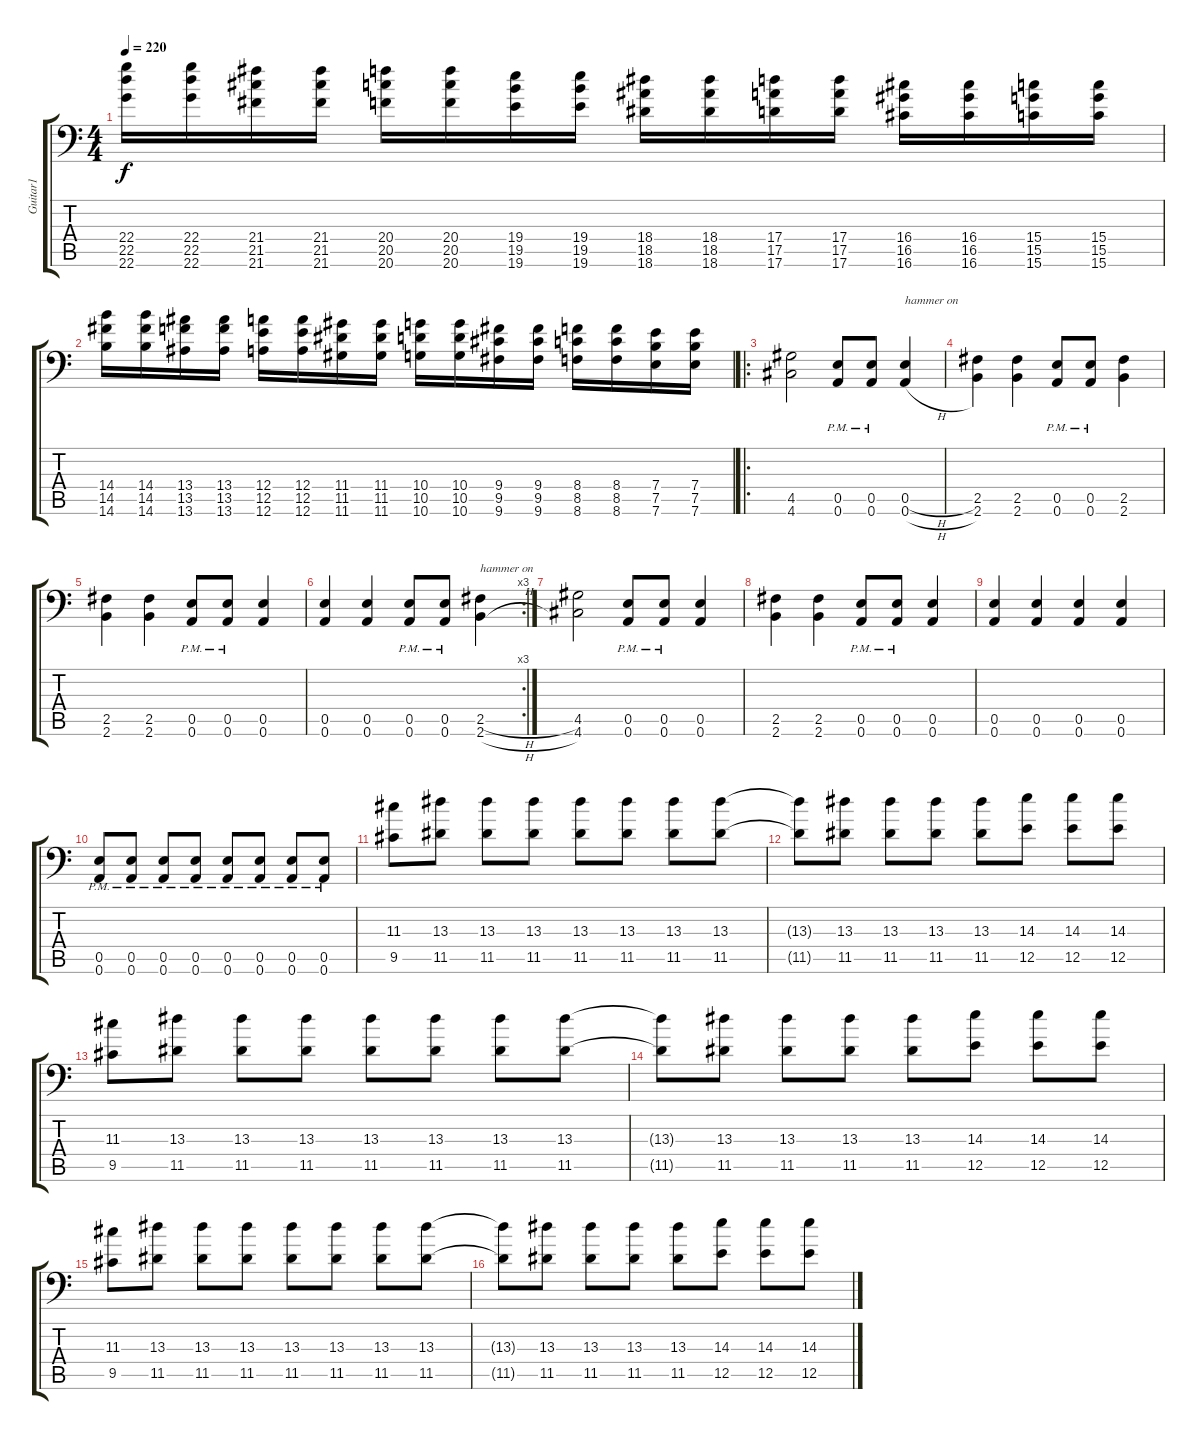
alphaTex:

\track ("Guitar1" "Guitar1") {instrument distortionguitar}
\staff {score tabs}
\tuning (B3 Gb3 D3 A2 E2 A1) {hide}
\ts (4 4)
\tempo 220
\clef f4
\ks c
(22.4 22.5 22.6).16{dy f} (22.4 22.5 22.6).16 (21.4 21.5 21.6).16 (21.4 21.5 21.6).16 (20.4 20.5 20.6).16 (20.4 20.5 20.6).16 (19.4 19.5 19.6).16 (19.4 19.5 19.6).16 (18.4 18.5 18.6).16 (18.4 18.5 18.6).16 (17.4 17.5 17.6).16 (17.4 17.5 17.6).16 (16.4 16.5 16.6).16 (16.4 16.5 16.6).16 (15.4 15.5 15.6).16 (15.4 15.5 15.6).16 |
(14.4 14.5 14.6).16 (14.4 14.5 14.6).16 (13.4 13.5 13.6).16 (13.4 13.5 13.6).16 (12.4 12.5 12.6).16 (12.4 12.5 12.6).16 (11.4 11.5 11.6).16 (11.4 11.5 11.6).16 (10.4 10.5 10.6).16 (10.4 10.5 10.6).16 (9.4 9.5 9.6).16 (9.4 9.5 9.6).16 (8.4 8.5 8.6).16 (8.4 8.5 8.6).16 (7.4 7.5 7.6).16 (7.4 7.5 7.6).16 |
\ro
(4.5 4.6).2 (0.5{pm} 0.6{pm}).8 (0.5{pm} 0.6{pm}).8 (0.5{h} 0.6{h}).4{txt "hammer on"} |
(2.5 2.6).4 (2.5 2.6).4 (0.5{pm} 0.6{pm}).8 (0.5{pm} 0.6{pm}).8 (2.5 2.6).4 |
(2.5 2.6).4 (2.5 2.6).4 (0.5{pm} 0.6{pm}).8 (0.5{pm} 0.6{pm}).8 (0.5 0.6).4 |
\rc 3
(0.5 0.6).4 (0.5 0.6).4 (0.5{pm} 0.6{pm}).8 (0.5{pm} 0.6{pm}).8 (2.5{h} 2.6{h}).4{txt "hammer on"} |
(4.5 4.6).2 (0.5{pm} 0.6{pm}).8 (0.5{pm} 0.6{pm}).8 (0.5 0.6).4 |
(2.5 2.6).4 (2.5 2.6).4 (0.5{pm} 0.6{pm}).8 (0.5{pm} 0.6{pm}).8 (0.5 0.6).4 |
(0.5 0.6).4 (0.5 0.6).4 (0.5 0.6).4 (0.5 0.6).4 |
(0.5{pm} 0.6{pm}).8 (0.5{pm} 0.6{pm}).8 (0.5{pm} 0.6{pm}).8 (0.5{pm} 0.6{pm}).8 (0.5{pm} 0.6{pm}).8 (0.5{pm} 0.6{pm}).8 (0.5{pm} 0.6{pm}).8 (0.5{pm} 0.6{pm}).8 |
(11.3 9.5).8 (13.3 11.5).8 (13.3 11.5).8 (13.3 11.5).8 (13.3 11.5).8 (13.3 11.5).8 (13.3 11.5).8 (13.3 11.5).8 |
(13.3{t} 11.5{t}).8 (13.3 11.5).8 (13.3 11.5).8 (13.3 11.5).8 (13.3 11.5).8 (14.3 12.5).8 (14.3 12.5).8 (14.3 12.5).8 |
(11.3 9.5).8 (13.3 11.5).8 (13.3 11.5).8 (13.3 11.5).8 (13.3 11.5).8 (13.3 11.5).8 (13.3 11.5).8 (13.3 11.5).8 |
(13.3{t} 11.5{t}).8 (13.3 11.5).8 (13.3 11.5).8 (13.3 11.5).8 (13.3 11.5).8 (14.3 12.5).8 (14.3 12.5).8 (14.3 12.5).8 |
(11.3 9.5).8 (13.3 11.5).8 (13.3 11.5).8 (13.3 11.5).8 (13.3 11.5).8 (13.3 11.5).8 (13.3 11.5).8 (13.3 11.5).8 |
(13.3{t} 11.5{t}).8 (13.3 11.5).8 (13.3 11.5).8 (13.3 11.5).8 (13.3 11.5).8 (14.3 12.5).8 (14.3 12.5).8 (14.3 12.5).8
